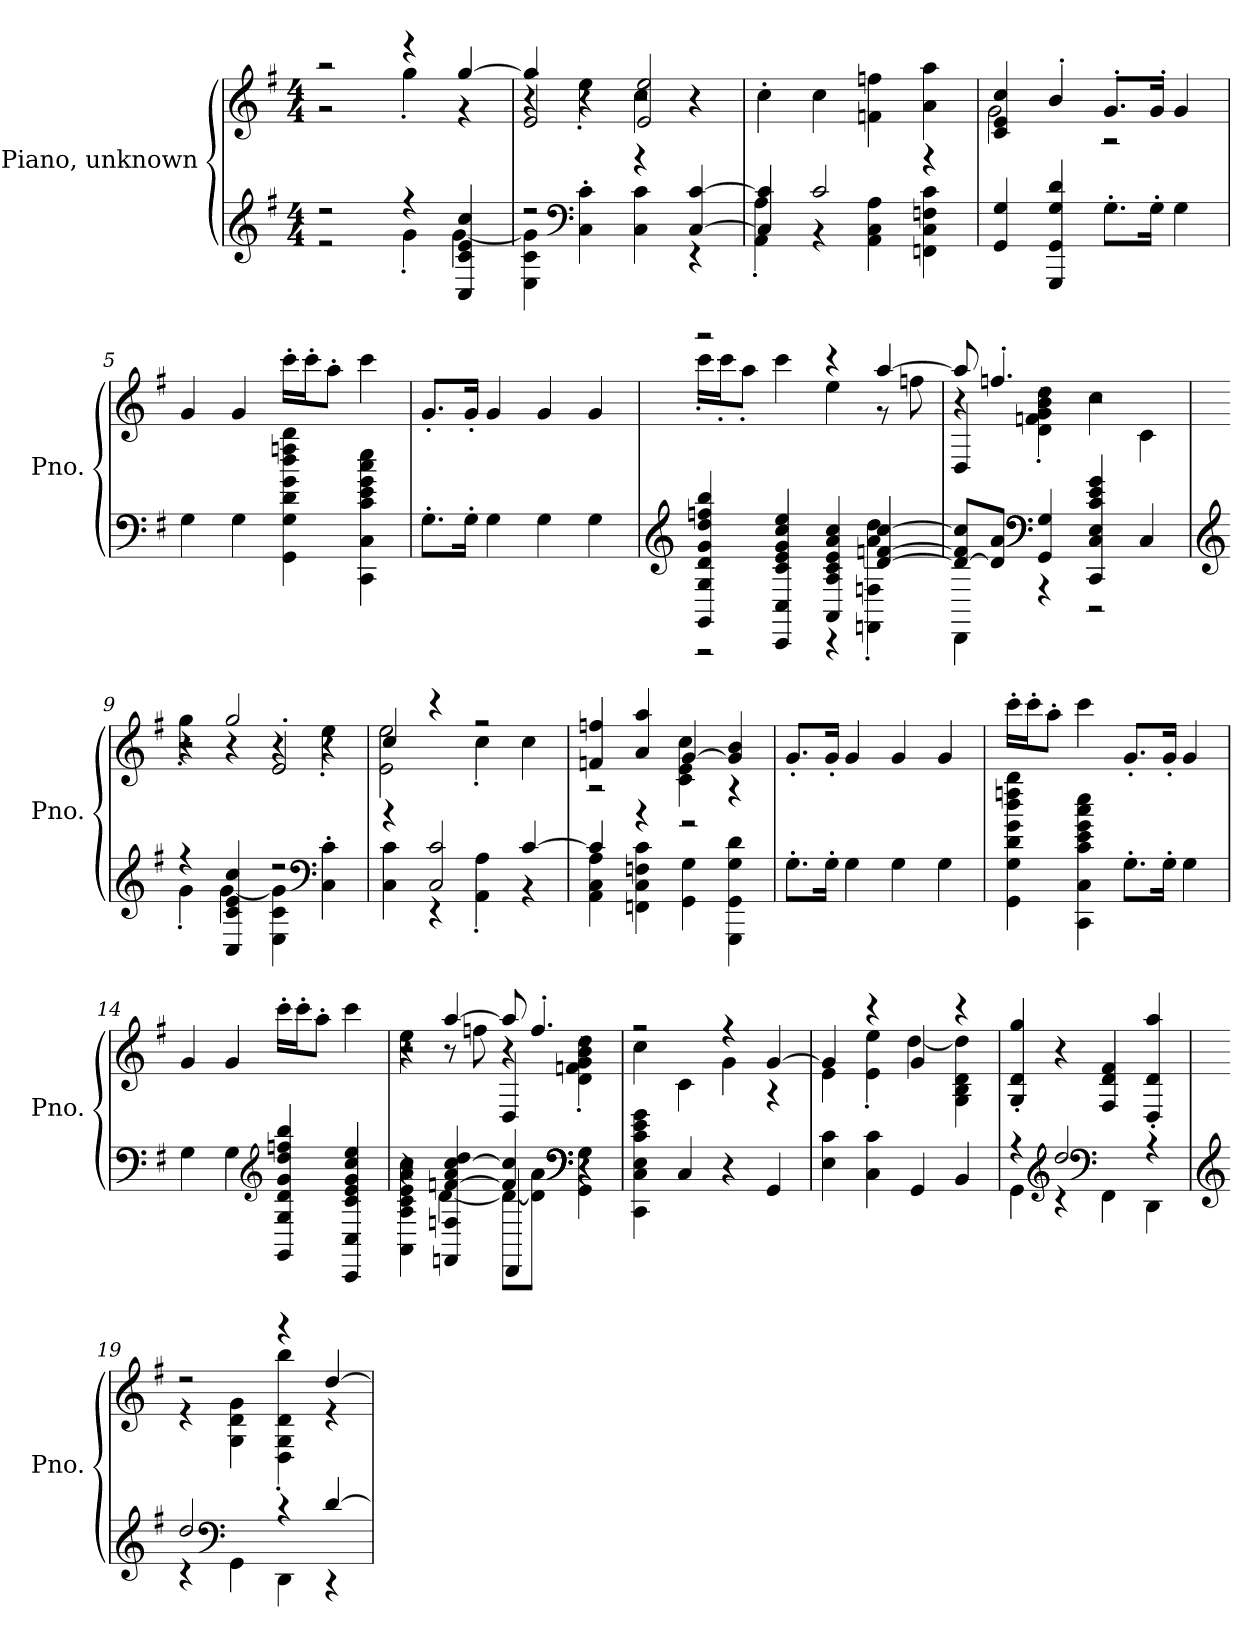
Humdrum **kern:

**kern	**kern
*part1	*part1
*staff2	*staff1
*I"Piano, unknown	*
*I'Pno.	*
*clefG2	*clefG2
*k[f#]	*k[f#]
*M4/4	*M4/4
*MM120	*MM120
=1	=1
*^	*^
2r	2r	2r	2r
4r	4g'\	4r	4gg'\
4C/ 4c/ 4e/ 4cc/	[4g\	[4gg/	4r
=2	=2	=2	=2
*	*	*	*^
2r	4E\ 4c\ 4g\]	4gg/]	4r	2e'/
*clefF4	*	*	*	*
.	4C\' 4c\'	4r	4ee'\	.
4r	4C\ 4c\	2r	4cc\	2e/ 2ee/
[4C/ [4c/	4r	.	4r	.
*	*	*v	*v	*v
=3	=3	=3
4C/] 4c/]	4AA\' 4A\'	4cc'\
2c/	4r	4cc\
.	4AA\ 4C\ 4A\	4fn\ 4ffn\
4r	4FFn\ 4C\ 4Fn\ 4c\	4a\ 4aa\
*v	*v	*
=4	=4
*	*^
4GG/ 4G/	4c/ 4e/ 4cc/	2g\
4GGG/ 4GG/ 4G/ 4d/	4b'/	.
8.G'\L	8.g'/L	2r
16G'\Jk	16g'/Jk	.
4G\	4g/	.
*	*v	*v
=5	=5
4G\	4g/
4G\	4g/
4GG\ 4G\ 4d\ 4g\ 4dd\ 4ffn\ 4bb\	16ccc'\LL
.	16ccc'\J
.	8aa'\J
4CC\ 4C\ 4c\ 4e\ 4g\ 4cc\ 4ee\	4ccc\
=6	=6
8.G'\L	8.g'/L
16G'\Jk	16g'/Jk
4G\	4g/
4G\	4g/
4G\	4g/
!!LO:LB:g=z
=7	=7
*clefG2	*
*^	*^
4GG/ 4G/ 4d/ 4g/ 4dd/ 4ffn/ 4bb/	2r	2r	16ccc'\LL
.	.	.	16ccc'\J
.	.	.	8aa'\J
4CC/ 4C/ 4c/ 4e/ 4g/ 4cc/ 4ee/	.	.	4ccc\
4AA/ 4A/ 4c/ 4e/ 4a/ 4cc/	4r	4r	4ee\
[4d/ [4fn/ [4cc/	4FFn\' 4Fn\' 4a\' 4dd\'	[4aa/	8r
.	.	.	8ffn\
=8	=8	=8	=8
*	*	*	*^
8d/_ 8f/] 8cc/]L	4DD\	8aa/]	4r	4D/
8d/] 8a/J	.	4.ffn'/	.	.
*clefF4	*	*	*	*
4GG/ 4G/	4r	.	4d\' 4fn\' 4g\' 4b\' 4dd\'	4r
4CC/ 4C/ 4E/ 4c/ 4e/ 4g/	2r	2r	4cc\	2r
4C/	.	.	4c\	.
=9	=9	=9	=9	=9
*clefG2	*	*	*	*
4r	4g'\	4r	4gg'\	2r
4C/ 4c/ 4e/ 4cc/	[4g\	2gg/	4r	.
2r	4E\ 4c\ 4g\]	.	4r	2e'/
*clefF4	*	*	*	*
.	4C\' 4c\'	4r	4ee'\	.
*	*	*	*v	*v
=10	=10	=10	=10
4r	4C\ 4c\	4cc/	2e\ 2ee\
2C/ 2c/	4r	4r	.
.	4AA\' 4A\'	2r	4cc'\
[4c/	4r	.	4cc\
=11	=11	=11	=11
4c/]	4AA\ 4C\ 4A\	4fn/ 4ffn/	2r
4r	4FFn\ 4C\ 4Fn\ 4c\	4a/ 4aa/	.
2r	4GG\ 4G\	[4g/	4c\ 4e\ 4cc\
.	4GGG\ 4GG\ 4G\ 4d\	4g/] 4b/	4r
*v	*v	*	*
*	*v	*v
!!LO:LB:g=z
=12	=12
8.G'\L	8.g'/L
16G'\Jk	16g'/Jk
4G\	4g/
4G\	4g/
4G\	4g/
=13	=13
4GG\ 4G\ 4d\ 4g\ 4dd\ 4ffn\ 4bb\	16ccc'\LL
.	16ccc'\J
.	8aa'\J
4CC\ 4C\ 4c\ 4e\ 4g\ 4cc\ 4ee\	4ccc\
8.G'\L	8.g'/L
16G'\Jk	16g'/Jk
4G\	4g/
=14	=14
4G\	4g/
4G\	4g/
*clefG2	*
4GG/ 4G/ 4d/ 4g/ 4dd/ 4ffn/ 4bb/	16ccc'\LL
.	16ccc'\J
.	8aa'\J
4CC/ 4C/ 4c/ 4e/ 4g/ 4cc/ 4ee/	4ccc\
=15	=15
*^	*^
*	*^	*	*^
4r	4AA\ 4A\ 4c\ 4e\ 4a\ 4cc\	2r	4r	4ee\	2r
4FFn/ 4Fn/ [4fn/ 4a/ [4cc/ 4dd/	[4d\	.	[4aa/	8r	.
.	.	.	.	8ffn\	.
4f/] 4cc/]	8d\L_	4DD/	8aa/]	4r	4D/
.	8d\] 8a\J	.	4.ff'/	.	.
*clefF4	*	*	*	*	*
4r	4GG\ 4G\	4r	.	4d\' 4fn\' 4g\' 4b\' 4dd\'	4r
*v	*v	*v	*	*	*
*	*	*v	*v
=16	=16	=16
4CC\ 4C\ 4E\ 4c\ 4e\ 4g\	2r	4cc\
4C/	.	4c\
4r	4r	4g\
4GG/	[4g/	4r
!!LO:LB:g=z	!!
=17	=17	=17
4E\ 4c\	4g/]	4e\
4C\ 4c\	4r	4e\' 4ee\'
4GG/	4g/	[4dd\
4BB/	4r	4G\ 4B\ 4d\ 4dd\]
*	*v	*v
=18	=18
*^	*
4r	4GG\	4G/' 4d/' 4gg/'
*clefG2	*	*
2dd/	4r	4r
*clefF4	*	*
.	4FF#\	4F#/ 4d/ 4f#/
4r	4DD\	4D/' 4d/' 4aa/'
=19	=19	=19
*clefG2	*	*
*	*	*^
2dd/	4r	2r	4r
*clefF4	*	*	*
.	4GG\	.	4G\ 4d\ 4g\
4r	4DD\	4r	4D\' 4G\' 4d\' 4bb\'
[4d/	4r	[4dd/	4r
*v	*v	*	*
*	*v	*v
=	=
*-	*-
